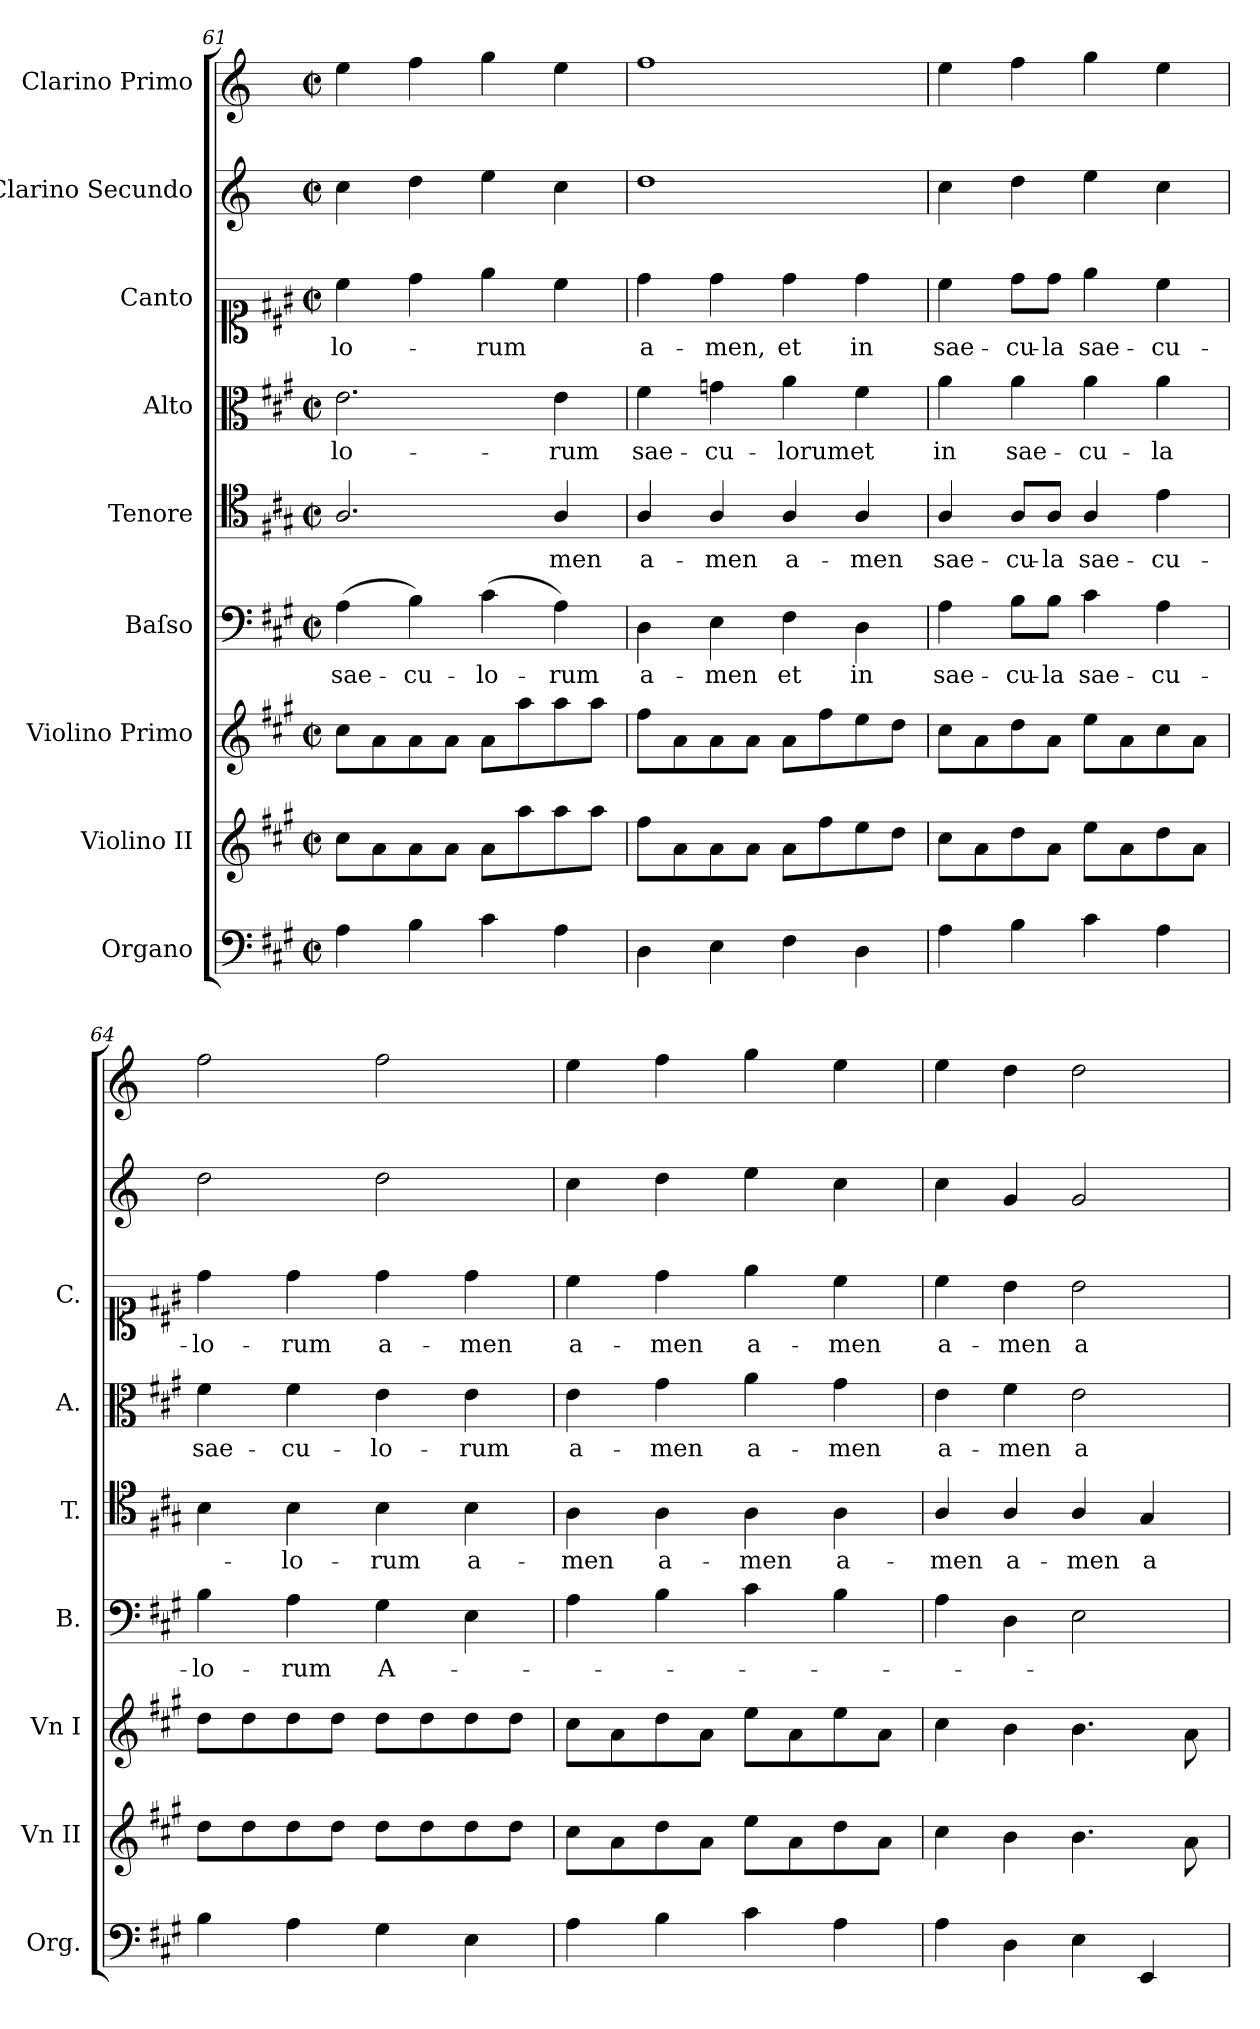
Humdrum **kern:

**kern	**kern	**kern	**kern	**text	**kern	**text	**kern	**text	**kern	**text	**kern	**kern
*part9	*part8	*part7	*part6	*part6	*part5	*part5	*part4	*part4	*part3	*part3	*part2	*part1
*staff9	*staff8	*staff7	*staff6	*staff6	*staff5	*staff5	*staff4	*staff4	*staff3	*staff3	*staff2	*staff1
*I"Organo	*I"Violino II	*I"Violino Primo	*I"Baſso	*	*I"Tenore	*	*I"Alto	*	*I"Canto	*	*I"Clarino Secundo	*I"Clarino Primo
*I'Org.	*I'Vn II	*I'Vn I	*I'B.	*	*I'T.	*	*I'A.	*	*I'C.	*	*	*
*clefF4	*clefG2	*clefG2	*clefF4	*	*clefC4	*	*clefC3	*	*clefC1	*	*clefG2	*clefG2
*	*	*	*	*	*	*	*	*	*	*	*ITrd2c3	*ITrd2c3
*k[f#c#g#]	*k[f#c#g#]	*k[f#c#g#]	*k[f#c#g#]	*	*k[f#c#g#]	*	*k[f#c#g#]	*	*k[f#c#g#]	*	*k[f#c#g#]	*k[f#c#g#]
*A:	*A:	*A:	*A:	*	*A:	*	*A:	*	*A:	*	*A:	*A:
*M2/2	*M2/2	*M2/2	*M2/2	*	*M2/2	*	*M2/2	*	*M2/2	*	*M2/2	*M2/2
*met(c|)	*met(c|)	*met(c|)	*met(c|)	*	*met(c|)	*	*met(c|)	*	*met(c|)	*	*met(c|)	*met(c|)
=61	=61	=61	=61	=61	=61	=61	=61	=61	=61	=61	=61	=61
4A\	8cc#\L	8cc#\L	(4A\	sae-	2.A/	.	2.e\	-lo-	4cc#\	-lo-	4a\	4cc#\
.	8a\	8a\	.	.	.	.	.	.	.	.	.	.
4B\	8a\	8a\	4B\)	-cu-	.	.	.	.	4dd\	.	4b\	4dd\
.	8a\J	8a\J	.	.	.	.	.	.	.	.	.	.
4c#\	8a\L	8a\L	(4c#\	-lo-	.	.	.	.	4ee\	-rum	4cc#\	4ee\
.	8aa\	8aa\	.	.	.	.	.	.	.	.	.	.
4A\	8aa\	8aa\	4A\)	-rum	4A/	-men	4e\	-rum	4cc#\	.	4a\	4cc#\
.	8aa\J	8aa\J	.	.	.	.	.	.	.	.	.	.
=62	=62	=62	=62	=62	=62	=62	=62	=62	=62	=62	=62	=62
!	!	!	!	!	!	!LO:LY:i	!	!LO:LY:i	!	!	!	!
4D\	8ff#\L	8ff#\L	4D\	a-	4A/	a-	4f#\	sae-	4dd\	a-	1b	1dd
.	8a\	8a\	.	.	.	.	.	.	.	.	.	.
!	!	!	!	!	!	!LO:LY:i	!	!LO:LY:i	!	!	!	!
4E\	8a\	8a\	4E\	-men	4A/	-men	4gn\	-cu-	4dd\	-men,	.	.
.	8a\J	8a\J	.	.	.	.	.	.	.	.	.	.
!	!	!	!	!	!	!LO:LY:i	!	!LO:LY:i	!	!	!	!
4F#\	8a\L	8a\L	4F#\	et	4A/	a-	4a\	-lorum	4dd\	et	.	.
.	8ff#\	8ff#\	.	.	.	.	.	.	.	.	.	.
!	!	!	!	!	!	!LO:LY:i	!	!	!	!	!	!
4D\	8ee\	8ee\	4D\	in	4A/	-men	4f#\	et	4dd\	in	.	.
.	8dd\J	8dd\J	.	.	.	.	.	.	.	.	.	.
=63	=63	=63	=63	=63	=63	=63	=63	=63	=63	=63	=63	=63
4A\	8cc#\L	8cc#\L	4A\	sae-	4A/	sae-	4a\	in	4cc#\	sae-	4a\	4cc#\
.	8a\	8a\	.	.	.	.	.	.	.	.	.	.
4B\	8dd\	8dd\	8B\L	-cu-	8A/L	-cu-	4a\	sae-	8dd\L	-cu-	4b\	4dd\
.	8a\J	8a\J	8B\J	-la	8A/J	-la	.	.	8dd\J	-la	.	.
4c#\	8ee\L	8ee\L	4c#\	sae-	4A/	sae-	4a\	-cu-	4ee\	sae-	4cc#\	4ee\
.	8a\	8a\	.	.	.	.	.	.	.	.	.	.
4A\	8dd\	8cc#\	4A\	-cu-	4e\	-cu-	4a\	-la	4cc#\	-cu-	4a\	4cc#\
.	8a\J	8a\J	.	.	.	.	.	.	.	.	.	.
=64	=64	=64	=64	=64	=64	=64	=64	=64	=64	=64	=64	=64
4B\	8dd\L	8dd\L	4B\	-lo-	4B\	.	4f#\	sae-	4dd\	-lo-	2b\	2dd\
.	8dd\	8dd\	.	.	.	.	.	.	.	.	.	.
4A\	8dd\	8dd\	4A\	-rum	4B\	-lo-	4f#\	-cu-	4dd\	-rum	.	.
.	8dd\J	8dd\J	.	.	.	.	.	.	.	.	.	.
4G#\	8dd\L	8dd\L	4G#\	A-	4B\	-rum	4e\	-lo-	4dd\	a-	2b\	2dd\
.	8dd\	8dd\	.	.	.	.	.	.	.	.	.	.
4E\	8dd\	8dd\	4E\	.	4B\	a-	4e\	-rum	4dd\	-men	.	.
.	8dd\J	8dd\J	.	.	.	.	.	.	.	.	.	.
=65	=65	=65	=65	=65	=65	=65	=65	=65	=65	=65	=65	=65
!	!	!	!	!	!	!	!	!	!	!LO:LY:i	!	!
4A\	8cc#\L	8cc#\L	4A\	.	4A\	-men	4e\	a-	4cc#\	a-	4a\	4cc#\
.	8a\	8a\	.	.	.	.	.	.	.	.	.	.
!	!	!	!	!	!	!LO:LY:i	!	!	!	!LO:LY:i	!	!
4B\	8dd\	8dd\	4B\	.	4A\	a-	4g#\	-men	4dd\	-men	4b\	4dd\
.	8a\J	8a\J	.	.	.	.	.	.	.	.	.	.
!	!	!	!	!	!	!LO:LY:i	!	!LO:LY:i	!	!	!	!
4c#\	8ee\L	8ee\L	4c#\	.	4A\	-men	4a\	a-	4ee\	a-	4cc#\	4ee\
.	8a\	8a\	.	.	.	.	.	.	.	.	.	.
!	!	!	!	!	!	!	!	!LO:LY:i	!	!	!	!
4A\	8dd\	8ee\	4B\	.	4A\	a-	4g#\	-men	4cc#\	-men	4a\	4cc#\
.	8a\J	8a\J	.	.	.	.	.	.	.	.	.	.
=66	=66	=66	=66	=66	=66	=66	=66	=66	=66	=66	=66	=66
!	!	!	!	!	!	!	!	!LO:LY:i	!	!	!	!
4A\	4cc#\	4cc#\	4A\	.	4A/	-men	4e\	a-	4cc#\	a-	4a\	4cc#\
!	!	!	!	!	!	!LO:LY:i	!	!LO:LY:i	!	!	!	!
4D\	4b\	4b\	4D\	.	4A/	a-	4f#\	-men	4b\	-men	4e/	4b\
!	!	!	!	!	!	!LO:LY:i	!	!	!	!	!	!
4E\	4.b\	4.b\	2E\	.	4A/	-men	2e\	a-	2b\	a-	2e/	2b\
4EE/	.	.	.	.	4G#/	a-	.	.	.	.	.	.
.	8a\	8a\	.	.	.	.	.	.	.	.	.	.
=	=	=	=	=	=	=	=	=	=	=	=	=
*-	*-	*-	*-	*-	*-	*-	*-	*-	*-	*-	*-	*-
